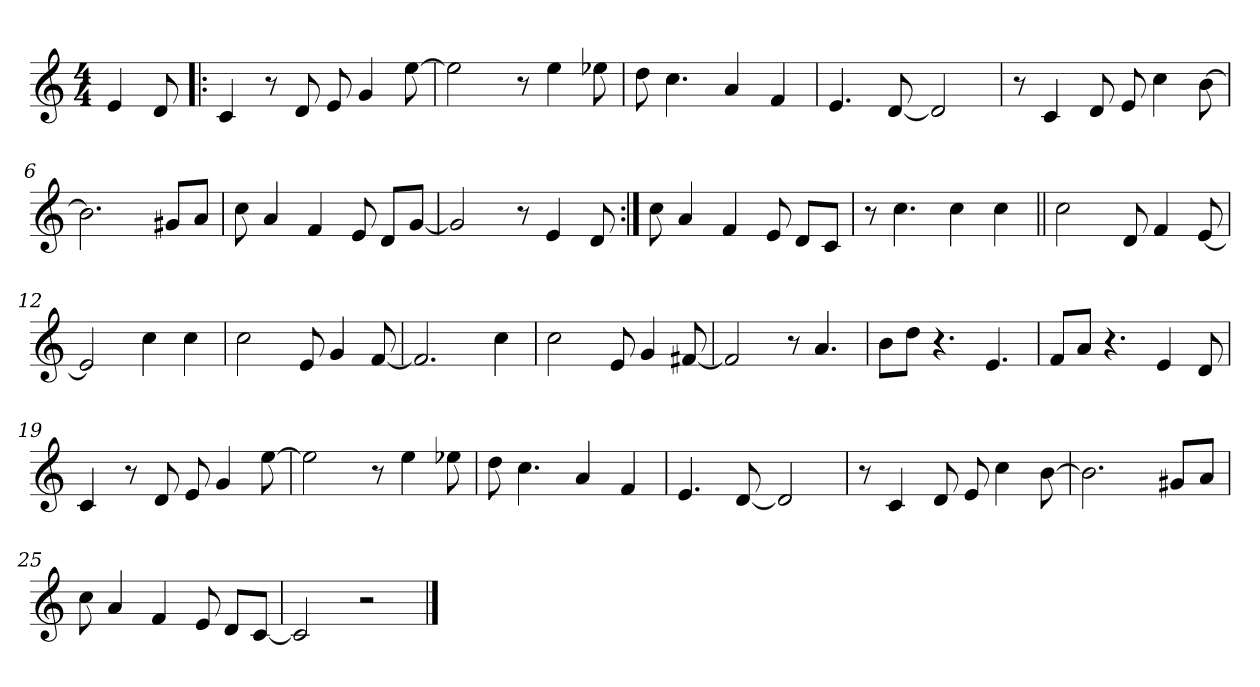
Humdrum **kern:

**kern
*part1
*staff1
*clefG2
*k[]
*M4/4
=
4e/
8d/
=1!|:
4c/
8r
8d/
8e/
4g/
[8ee\
=2
2ee\]
8r
4ee\
8ee-X\
=3
8dd\
4.cc\
4a/
4f/
=4
4.e/
[8d/
2d/]
!!LO:LB:g=z
=5
8r
4c/
8d/
8e/
4cc\
[8b\
=6
2.b\]
8g#X/L
8a/J
=7
8cc\
4a/
4f/
8e/
8d/L
[8g/J
=8
2g/]
8r
4e/
8d/
=9:|!
8cc\
4a/
4f/
8e/
8d/L
8c/J
!!LO:LB:g=z
=10
8r
4.cc\
4cc\
4cc\
=11||
2cc\
8d/
4f/
[8e/
=12
2e/]
4cc\
4cc\
=13
2cc\
8e/
4g/
[8f/
=14
2.f/]
4cc\
=15
2cc\
8e/
4g/
[8f#X/
!!LO:LB:g=z
=16
2f#/]
8r
4.a/
=17
8b\L
8dd\J
4.r
4.e/
=18
8f/L
8a/J
4.r
4e/
8d/
=19
4c/
8r
8d/
8e/
4g/
[8ee\
=20
2ee\]
8r
4ee\
8ee-X\
=21
8dd\
4.cc\
4a/
4f/
!!LO:LB:g=z
=22
4.e/
[8d/
2d/]
=23
8r
4c/
8d/
8e/
4cc\
[8b\
=24
2.b\]
8g#X/L
8a/J
=25
8cc\
4a/
4f/
8e/
8d/L
[8c/J
=26
2c/]
2r
==
*-
